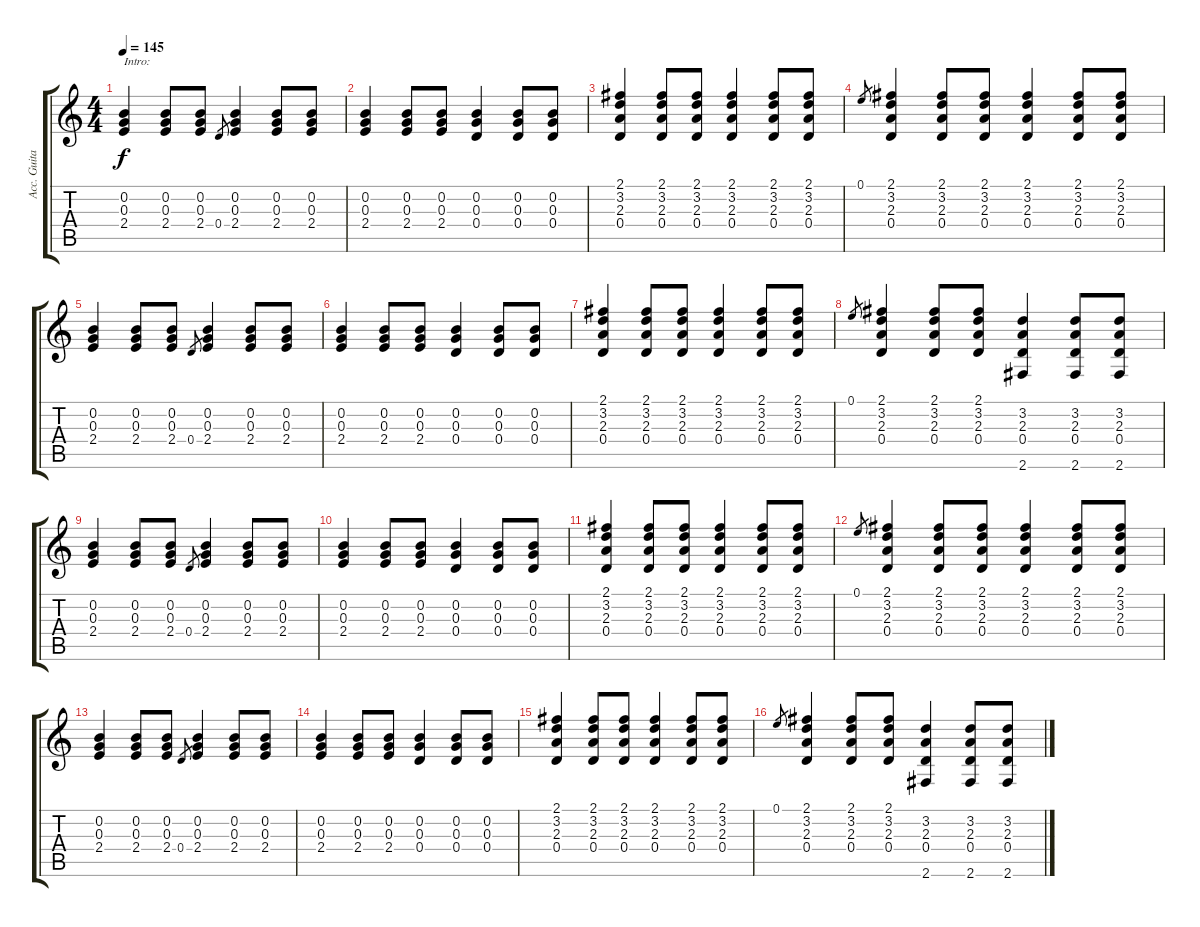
\track ("Acc. Guitar 1" "Acc. Guita") {instrument acousticguitarnylon}
\staff {score tabs}
\tuning (E4 B3 G3 D3 A2 E2) {hide}
\ts (4 4)
\tempo 145
\tempo 130
\tempo 145
\clef g2
\ks c
(0.2 0.3 2.4).4{txt "Intro:" dy f instrument acousticguitarnylon} (0.2 0.3 2.4).8 (0.2 0.3 2.4).8 0.4.8{gr} (0.2 0.3 2.4).4 (0.2 0.3 2.4).8 (0.2 0.3 2.4).8 |
(0.2 0.3 2.4).4 (0.2 0.3 2.4).8 (0.2 0.3 2.4).8 (0.2 0.3 0.4).4 (0.2 0.3 0.4).8 (0.2 0.3 0.4).8 |
(2.1 3.2 2.3 0.4).4 (2.1 3.2 2.3 0.4).8 (2.1 3.2 2.3 0.4).8 (2.1 3.2 2.3 0.4).4 (2.1 3.2 2.3 0.4).8 (2.1 3.2 2.3 0.4).8 |
0.1.8{gr} (2.1 3.2 2.3 0.4).4 (2.1 3.2 2.3 0.4).8 (2.1 3.2 2.3 0.4).8 (2.1 3.2 2.3 0.4).4 (2.1 3.2 2.3 0.4).8 (2.1 3.2 2.3 0.4).8 |
(0.2 0.3 2.4).4 (0.2 0.3 2.4).8 (0.2 0.3 2.4).8 0.4.8{gr} (0.2 0.3 2.4).4 (0.2 0.3 2.4).8 (0.2 0.3 2.4).8 |
(0.2 0.3 2.4).4 (0.2 0.3 2.4).8 (0.2 0.3 2.4).8 (0.2 0.3 0.4).4 (0.2 0.3 0.4).8 (0.2 0.3 0.4).8 |
(2.1 3.2 2.3 0.4).4 (2.1 3.2 2.3 0.4).8 (2.1 3.2 2.3 0.4).8 (2.1 3.2 2.3 0.4).4 (2.1 3.2 2.3 0.4).8 (2.1 3.2 2.3 0.4).8 |
0.1.8{gr} (2.1 3.2 2.3 0.4).4 (2.1 3.2 2.3 0.4).8 (2.1 3.2 2.3 0.4).8 (3.2 2.3 0.4 2.6).4 (3.2 2.3 0.4 2.6).8 (3.2 2.3 0.4 2.6).8 |
(0.2 0.3 2.4).4 (0.2 0.3 2.4).8 (0.2 0.3 2.4).8 0.4.8{gr} (0.2 0.3 2.4).4 (0.2 0.3 2.4).8 (0.2 0.3 2.4).8 |
(0.2 0.3 2.4).4 (0.2 0.3 2.4).8 (0.2 0.3 2.4).8 (0.2 0.3 0.4).4 (0.2 0.3 0.4).8 (0.2 0.3 0.4).8 |
(2.1 3.2 2.3 0.4).4 (2.1 3.2 2.3 0.4).8 (2.1 3.2 2.3 0.4).8 (2.1 3.2 2.3 0.4).4 (2.1 3.2 2.3 0.4).8 (2.1 3.2 2.3 0.4).8 |
0.1.8{gr} (2.1 3.2 2.3 0.4).4 (2.1 3.2 2.3 0.4).8 (2.1 3.2 2.3 0.4).8 (2.1 3.2 2.3 0.4).4 (2.1 3.2 2.3 0.4).8 (2.1 3.2 2.3 0.4).8 |
(0.2 0.3 2.4).4 (0.2 0.3 2.4).8 (0.2 0.3 2.4).8 0.4.8{gr} (0.2 0.3 2.4).4 (0.2 0.3 2.4).8 (0.2 0.3 2.4).8 |
(0.2 0.3 2.4).4 (0.2 0.3 2.4).8 (0.2 0.3 2.4).8 (0.2 0.3 0.4).4 (0.2 0.3 0.4).8 (0.2 0.3 0.4).8 |
(2.1 3.2 2.3 0.4).4 (2.1 3.2 2.3 0.4).8 (2.1 3.2 2.3 0.4).8 (2.1 3.2 2.3 0.4).4 (2.1 3.2 2.3 0.4).8 (2.1 3.2 2.3 0.4).8 |
0.1.8{gr} (2.1 3.2 2.3 0.4).4 (2.1 3.2 2.3 0.4).8 (2.1 3.2 2.3 0.4).8 (3.2 2.3 0.4 2.6).4 (3.2 2.3 0.4 2.6).8 (3.2 2.3 0.4 2.6).8
